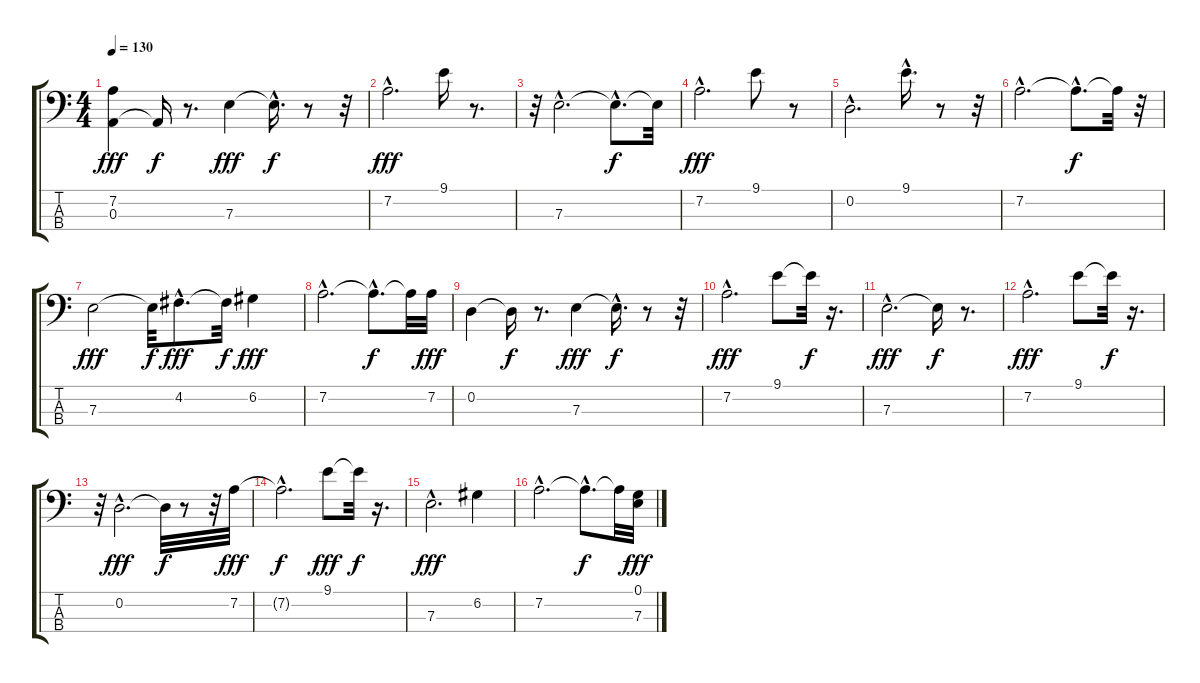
\track "" {instrument acousticbass}
\staff {score tabs}
\tuning (G2 D2 A1 E1) {hide}
\ts (4 4)
\tempo 130
\clef f4
\ks c
(7.2 0.3).4{dy fff} 0.3{t}.16{dy f} r.8{d} 7.3.4{dy fff} 7.3{hac t}.16{d dy f} r.8 r.32 |
7.2{hac}.2{d dy fff} 9.1.16 r.8{d} |
r.32 7.3{hac}.2{d} 7.3{hac t}.8{d dy f} 7.3{t}.32 |
7.2{hac}.2{d dy fff} 9.1.8 r.8 |
0.2{hac}.2{d} 9.1{hac}.16{d} r.8 r.32 |
7.2{hac}.2{d} 7.2{hac t}.8{d dy f} 7.2{t}.32 r.32 |
7.3.2{dy fff} 7.3{t}.32{dy f} 4.2{hac}.8{d dy fff} 4.2{t}.32{dy f} 6.2.4{dy fff} |
7.2{hac}.2{d} 7.2{hac t}.8{d dy f} 7.2{t}.32 7.2.32{dy fff} |
0.2.4 0.2{t}.16{dy f} r.8{d} 7.3.4{dy fff} 7.3{hac t}.16{d dy f} r.8 r.32 |
7.2{hac}.2{d dy fff} 9.1.8 9.1{t}.32{dy f} r.16{d} |
7.3{hac}.2{d dy fff} 7.3{t}.16{dy f} r.8{d} |
7.2{hac}.2{d dy fff} 9.1.8 9.1{t}.32{dy f} r.16{d} |
r.32 0.2{hac}.2{d dy fff} 0.2{t}.32{dy f} r.8 r.32 7.2.32{dy fff} |
7.2{hac t}.2{d dy f} 9.1.8{dy fff} 9.1{t}.32{dy f} r.16{d} |
7.3{hac}.2{d dy fff} 6.2.4 |
7.2{hac}.2{d} 7.2{hac t}.8{d dy f} 7.2{t}.32 (0.1 7.3).32{dy fff}
